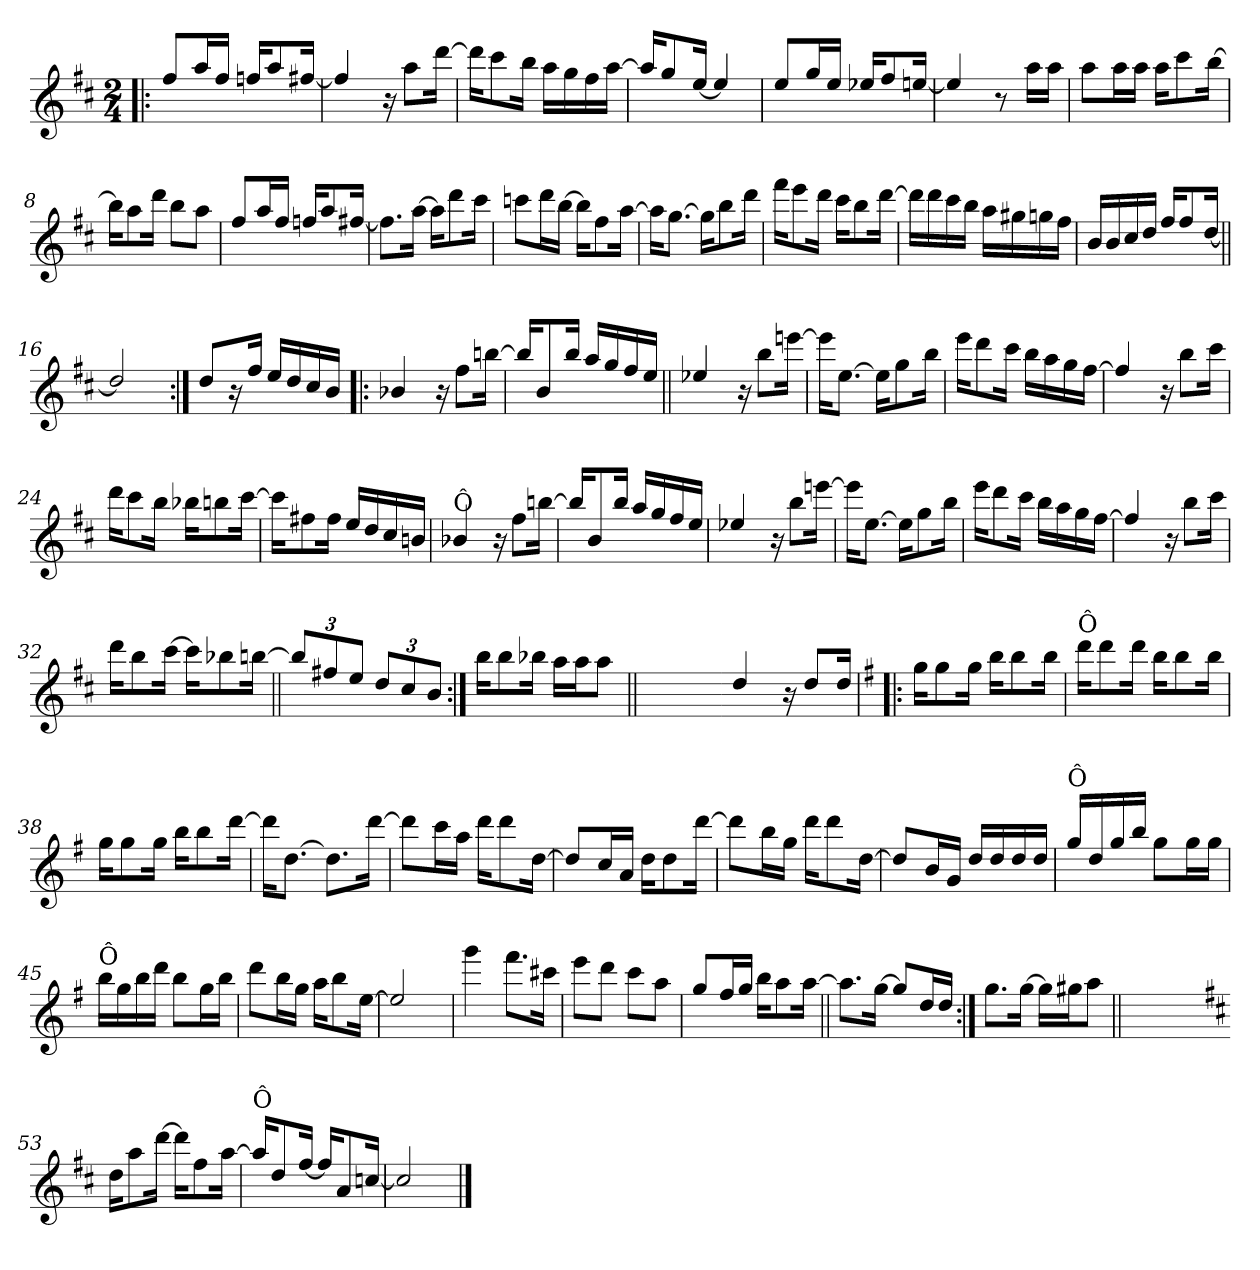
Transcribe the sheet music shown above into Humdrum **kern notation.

**kern
*part1
*staff1
*clefG2
*k[f#c#]
*D:
*M2/4
=1!|:
8ff#/L
16aa/L
16ff#/JJ
16ffn/KL
8aa/
[16ff#X/Jk
=2
4ff#/]
16r
8aa\L
[16ddd\Jk
=3
16ddd\KL]
8ccc#\
16bb\Jk
16aa\LL
16gg\
16ff#\
[16aa\JJ
=4
16aa/KL]
8gg/
[16ee/Jk
4ee/]
!!LO:LB:g=z
=5
8ee/L
16gg/L
16ee/JJ
16ee-X/KL
8ff#/
[16een/Jk
=6
4ee/]
8r
16aa\LL
16aa\JJ
=7
8aa\L
16aa\L
16aa\JJ
16aa\KL
8ccc#\
[16bb\Jk
=8
16bb\KL]
8aa\
16ddd\Jk
8bb\L
8aa\J
!!LO:LB:g=z
=9
8ff#/L
16aa/L
16ff#/JJ
16ffn/KL
8aa/
[16ff#X/Jk
=10
8.ff#\L]
[16aa\Jk
16aa\KL]
8ddd\
16ccc#\Jk
=11
8cccn\L
16ddd\L
[16bb\JJ
16bb\KL]
8ff#\
[16aa\Jk
=12
16aa\KL]
[8.gg\J
16gg\KL]
8bb\
16ddd\Jk
!!LO:LB:g=z
=13
16fff#\KL
8eee\
16ddd\Jk
16ccc#\KL
8bb\
[16ddd\Jk
=14
16ddd\LL]
16ddd\
16ccc#\
16bb\JJ
16aa\LL
16gg#X\
16ggn\
16ff#\JJ
=15
16b/LL
16b/
16cc#/
16dd/JJ
16ff#/KL
8ff#/
[16dd/Jk
=16||
2dd/]
!!LO:LB:g=z
=17:|!
8dd/L
16r
16ff#/Jk
16ee/LL
16dd/
16cc#/
16b/JJ
=18!|:
4b-X/
16r
8ff#\L
[16bbn\Jk
=19
16bb/KL]
8b/
16bb/Jk
16aa/LL
16gg/
16ff#/
16ee/JJ
=20||
4ee-X/
16r
8bb\L
[16eeen\Jk
!!LO:LB:g=z
=21
16eee\KL]
[8.ee\J
16ee\KL]
8gg\
16bb\Jk
=22
16eee\KL
8ddd\
16ccc#\Jk
16bb\LL
16aa\
16gg\
[16ff#\JJ
=23
4ff#/]
16r
8bb\L
16ccc#\Jk
=24
16ddd\KL
8ccc#\
16bb\Jk
16bb-X\KL
8bbn\
[16ccc#\Jk
!!LO:LB:g=z
=25
16ccc#\KL]
8ff#X\
16ff#\Jk
16ee/LL
16dd/
16cc#/
16bn/JJ
=26
!LO:TX:a:t=Ô
4b-X/
16r
8ff#\L
[16bbn\Jk
=27
16bb/KL]
8b/
16bb/Jk
16aa/LL
16gg/
16ff#/
16ee/JJ
=28
4ee-X/
16r
8bb\L
[16eeen\Jk
!!LO:LB:g=z
=29
16eee\KL]
[8.ee\J
16ee\KL]
8gg\
16bb\Jk
=30
16eee\KL
8ddd\
16ccc#\Jk
16bb\LL
16aa\
16gg\
[16ff#\JJ
=31
4ff#/]
16r
8bb\L
16ccc#\Jk
=32
16ddd\KL
8bb\
[16ccc#\Jk
16ccc#\KL]
8bb-X\
[16bbn\Jk
!!LO:LB:g=z
=33||
12bb/L]
12ff#X/
12ee/J
12dd/L
12cc#/
12b/J
=34:|!
16bb\KL
8bb\
16bb-X\Jk
16aa\LL
16aa\J
8aa\J
=34X341||
2ryy
!!LO:PB:g=z
=35-
4dd/
16r
8dd/L
16dd/Jk
=36!|:
*k[f#]
*G:
16gg\KL
8gg\
16gg\Jk
16bb\KL
8bb\
16bb\Jk
=37
!LO:TX:a:t=Ô
16ddd\KL
8ddd\
16ddd\Jk
16bb\KL
8bb\
16bb\Jk
=38
16gg\KL
8gg\
16gg\Jk
16bb\KL
8bb\
[16ddd\Jk
!!LO:LB:g=z
=39
16ddd\KL]
[8.dd\J
8.dd\L]
[16ddd\Jk
=40
8ddd\L]
16ccc\L
16aa\JJ
16ddd\KL
8ddd\
[16dd\Jk
=41
8dd/L]
16cc/L
16a/JJ
16dd\KL
8dd\
[16ddd\Jk
=42
8ddd\L]
16bb\L
16gg\JJ
16ddd\KL
8ddd\
[16dd\Jk
!!LO:LB:g=z
=43
8dd/L]
16b/L
16g/JJ
16dd/LL
16dd/
16dd/
16dd/JJ
=44
!LO:TX:a:t=Ô
16gg/LL
16dd/
16gg/
16bb/JJ
8gg\L
16gg\L
16gg\JJ
=45
!LO:TX:a:t=Ô
16bb\LL
16gg\
16bb\
16ddd\JJ
8bb\L
16gg\L
16bb\JJ
=46
8ddd\L
16bb\L
16gg\JJ
16aa\KL
8bb\
[16ee\Jk
!!LO:LB:g=z
=47
2ee/]
=48
4ggg\
8.fff#\L
16ccc#X\Jk
=49
8eee\L
8ddd\J
8ccc\L
8aa\J
=50
8gg/L
16ff#/L
16gg/JJ
16bb\KL
8aa\
[16aa\Jk
!!LO:LB:g=z
=51||
8.aa\L]
[16gg\Jk
8gg/L]
16dd/L
16dd/JJ
=52:|!
8.gg\L
[16gg\Jk
16gg\LL]
16gg#X\J
8aa\J
=52X522||
2ryy
!!LO:LB:g=z
=53-
*k[f#c#]
*D:
16dd\KL
8aa\
[16ddd\Jk
16ddd\KL]
8ff#\
[16aa\Jk
=54
!LO:TX:a:t=Ô
16aa/KL]
8dd/
[16ff#/Jk
16ff#/KL]
8a/
[16ccn/Jk
=55
2ccn/]
==
*-
